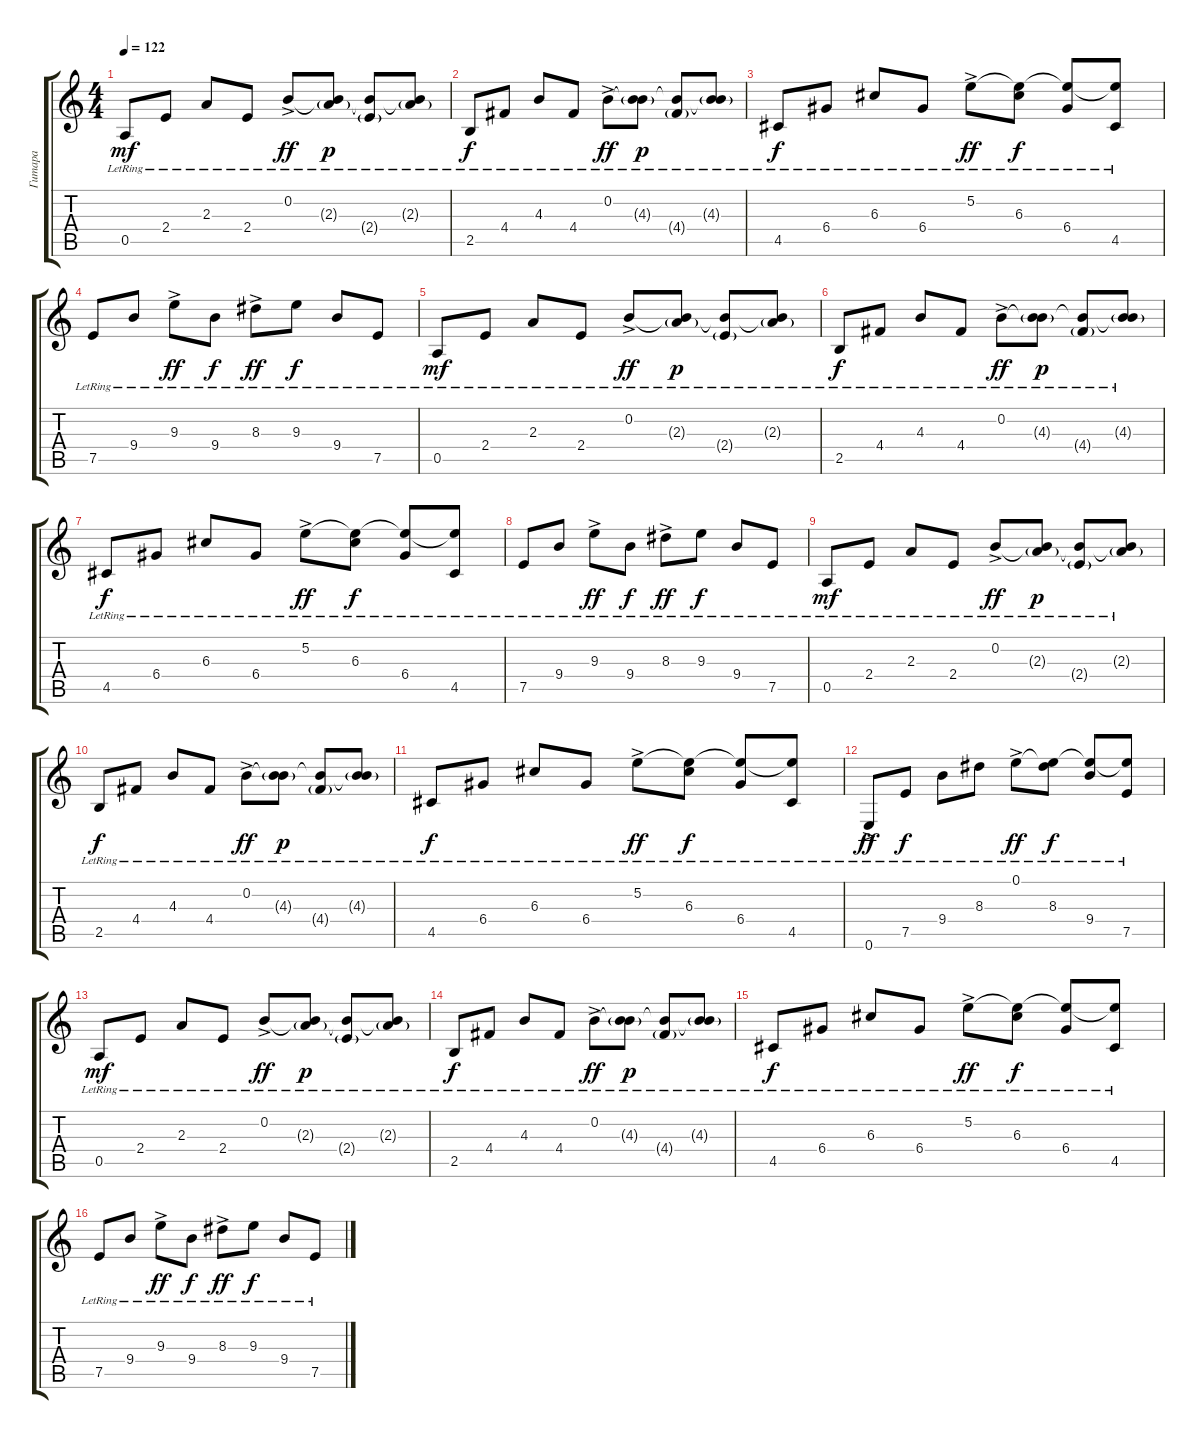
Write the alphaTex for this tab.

\track ("Гитара" "Гитара") {instrument acousticguitarsteel}
\staff {score tabs}
\tuning (E4 B3 G3 D3 A2 E2) {hide}
\ts (4 4)
\tempo 122
\clef g2
\ks c
0.5{lr}.8{dy mf} 2.4{lr}.8 2.3{lr}.8 2.4{lr}.8 0.2{ac lr}.8{dy ff} (0.2{t} 2.3{g lr}).8{dy p} (0.2{t} 2.4{g lr}).8 (0.2{t} 2.3{g lr}).8 |
2.5{lr}.8{dy f} 4.4{lr}.8 4.3{lr}.8 4.4{lr}.8 0.2{ac lr}.8{dy ff} (0.2{t} 4.3{g lr}).8{dy p} (0.2{t} 4.4{g lr}).8 (0.2{t} 4.3{g lr}).8 |
4.5{lr}.8{dy f} 6.4{lr}.8 6.3{lr}.8 6.4{lr}.8 5.2{ac lr}.8{dy ff} (5.2{t} 6.3{lr}).8{dy f} (5.2{t} 6.4{lr}).8 (5.2{t} 4.5{lr}).8 |
7.5{lr}.8 9.4{lr}.8 9.3{ac lr}.8{dy ff} 9.4{lr}.8{dy f} 8.3{ac lr}.8{dy ff} 9.3{lr}.8{dy f} 9.4{lr}.8 7.5{lr}.8 |
0.5{lr}.8{dy mf} 2.4{lr}.8 2.3{lr}.8 2.4{lr}.8 0.2{ac lr}.8{dy ff} (0.2{t} 2.3{g lr}).8{dy p} (0.2{t} 2.4{g lr}).8 (0.2{t} 2.3{g lr}).8 |
2.5{lr}.8{dy f} 4.4{lr}.8 4.3{lr}.8 4.4{lr}.8 0.2{ac lr}.8{dy ff} (0.2{t} 4.3{g lr}).8{dy p} (0.2{t} 4.4{g lr}).8 (0.2{t} 4.3{g lr}).8 |
4.5{lr}.8{dy f} 6.4{lr}.8 6.3{lr}.8 6.4{lr}.8 5.2{ac lr}.8{dy ff} (5.2{t} 6.3{lr}).8{dy f} (5.2{t} 6.4{lr}).8 (5.2{t} 4.5{lr}).8 |
7.5{lr}.8 9.4{lr}.8 9.3{ac lr}.8{dy ff} 9.4{lr}.8{dy f} 8.3{ac lr}.8{dy ff} 9.3{lr}.8{dy f} 9.4{lr}.8 7.5{lr}.8 |
0.5{lr}.8{dy mf} 2.4{lr}.8 2.3{lr}.8 2.4{lr}.8 0.2{ac lr}.8{dy ff} (0.2{t} 2.3{g lr}).8{dy p} (0.2{t} 2.4{g lr}).8 (0.2{t} 2.3{g lr}).8 |
2.5{lr}.8{dy f} 4.4{lr}.8 4.3{lr}.8 4.4{lr}.8 0.2{ac lr}.8{dy ff} (0.2{t} 4.3{g lr}).8{dy p} (0.2{t} 4.4{g lr}).8 (0.2{t} 4.3{g lr}).8 |
4.5{lr}.8{dy f} 6.4{lr}.8 6.3{lr}.8 6.4{lr}.8 5.2{ac lr}.8{dy ff} (5.2{t} 6.3{lr}).8{dy f} (5.2{t} 6.4{lr}).8 (5.2{t} 4.5{lr}).8 |
0.6{ac lr}.8{dy ff} 7.5{lr}.8{dy f} 9.4{lr}.8 8.3{lr}.8 0.1{ac lr}.8{dy ff} (0.1{t} 8.3{lr}).8{dy f} (0.1{t} 9.4{lr}).8 (0.1{t} 7.5{lr}).8 |
0.5{lr}.8{dy mf} 2.4{lr}.8 2.3{lr}.8 2.4{lr}.8 0.2{ac lr}.8{dy ff} (0.2{t} 2.3{g lr}).8{dy p} (0.2{t} 2.4{g lr}).8 (0.2{t} 2.3{g lr}).8 |
2.5{lr}.8{dy f} 4.4{lr}.8 4.3{lr}.8 4.4{lr}.8 0.2{ac lr}.8{dy ff} (0.2{t} 4.3{g lr}).8{dy p} (0.2{t} 4.4{g lr}).8 (0.2{t} 4.3{g lr}).8 |
4.5{lr}.8{dy f} 6.4{lr}.8 6.3{lr}.8 6.4{lr}.8 5.2{ac lr}.8{dy ff} (5.2{t} 6.3{lr}).8{dy f} (5.2{t} 6.4{lr}).8 (5.2{t} 4.5{lr}).8 |
7.5{lr}.8 9.4{lr}.8 9.3{ac lr}.8{dy ff} 9.4{lr}.8{dy f} 8.3{ac lr}.8{dy ff} 9.3{lr}.8{dy f} 9.4{lr}.8 7.5{lr}.8
